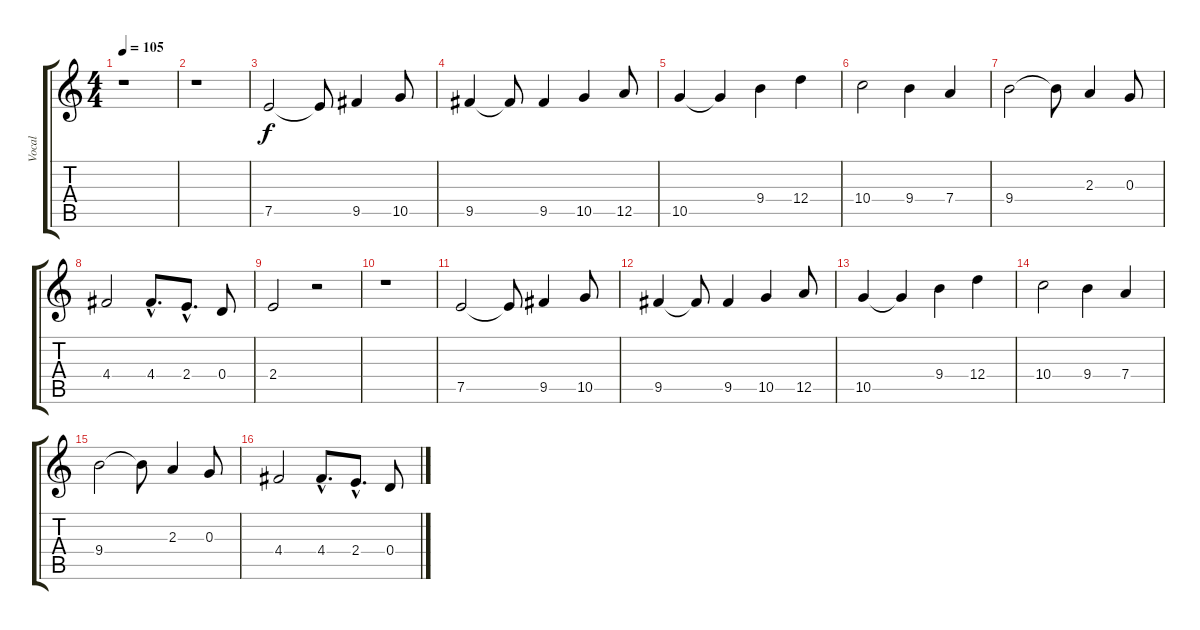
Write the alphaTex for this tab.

\track ("Vocal" "Vocal") {instrument synthvoice}
\staff {score tabs}
\tuning (E5 B4 G4 D4 A3 E3) {hide}
\ts (4 4)
\tempo 105
\clef g2
\ks c
r.1{dy f instrument synthvoice} |
r.1 |
7.5.2 7.5{t}.8 9.5.4 10.5.8 |
9.5.4 9.5{t}.8 9.5.4 10.5.4 12.5.8 |
10.5.4 10.5{t}.4 9.4.4 12.4.4 |
10.4.2 9.4.4 7.4.4 |
9.4.2 9.4{t}.8 2.3.4 0.3.8 |
4.4.2 4.4{hac}.8{d} 2.4{hac}.8{d} 0.4.8 |
2.4.2 r.2 |
r.1 |
7.5.2 7.5{t}.8 9.5.4 10.5.8 |
9.5.4 9.5{t}.8 9.5.4 10.5.4 12.5.8 |
10.5.4 10.5{t}.4 9.4.4 12.4.4 |
10.4.2 9.4.4 7.4.4 |
9.4.2 9.4{t}.8 2.3.4 0.3.8 |
4.4.2 4.4{hac}.8{d} 2.4{hac}.8{d} 0.4.8
